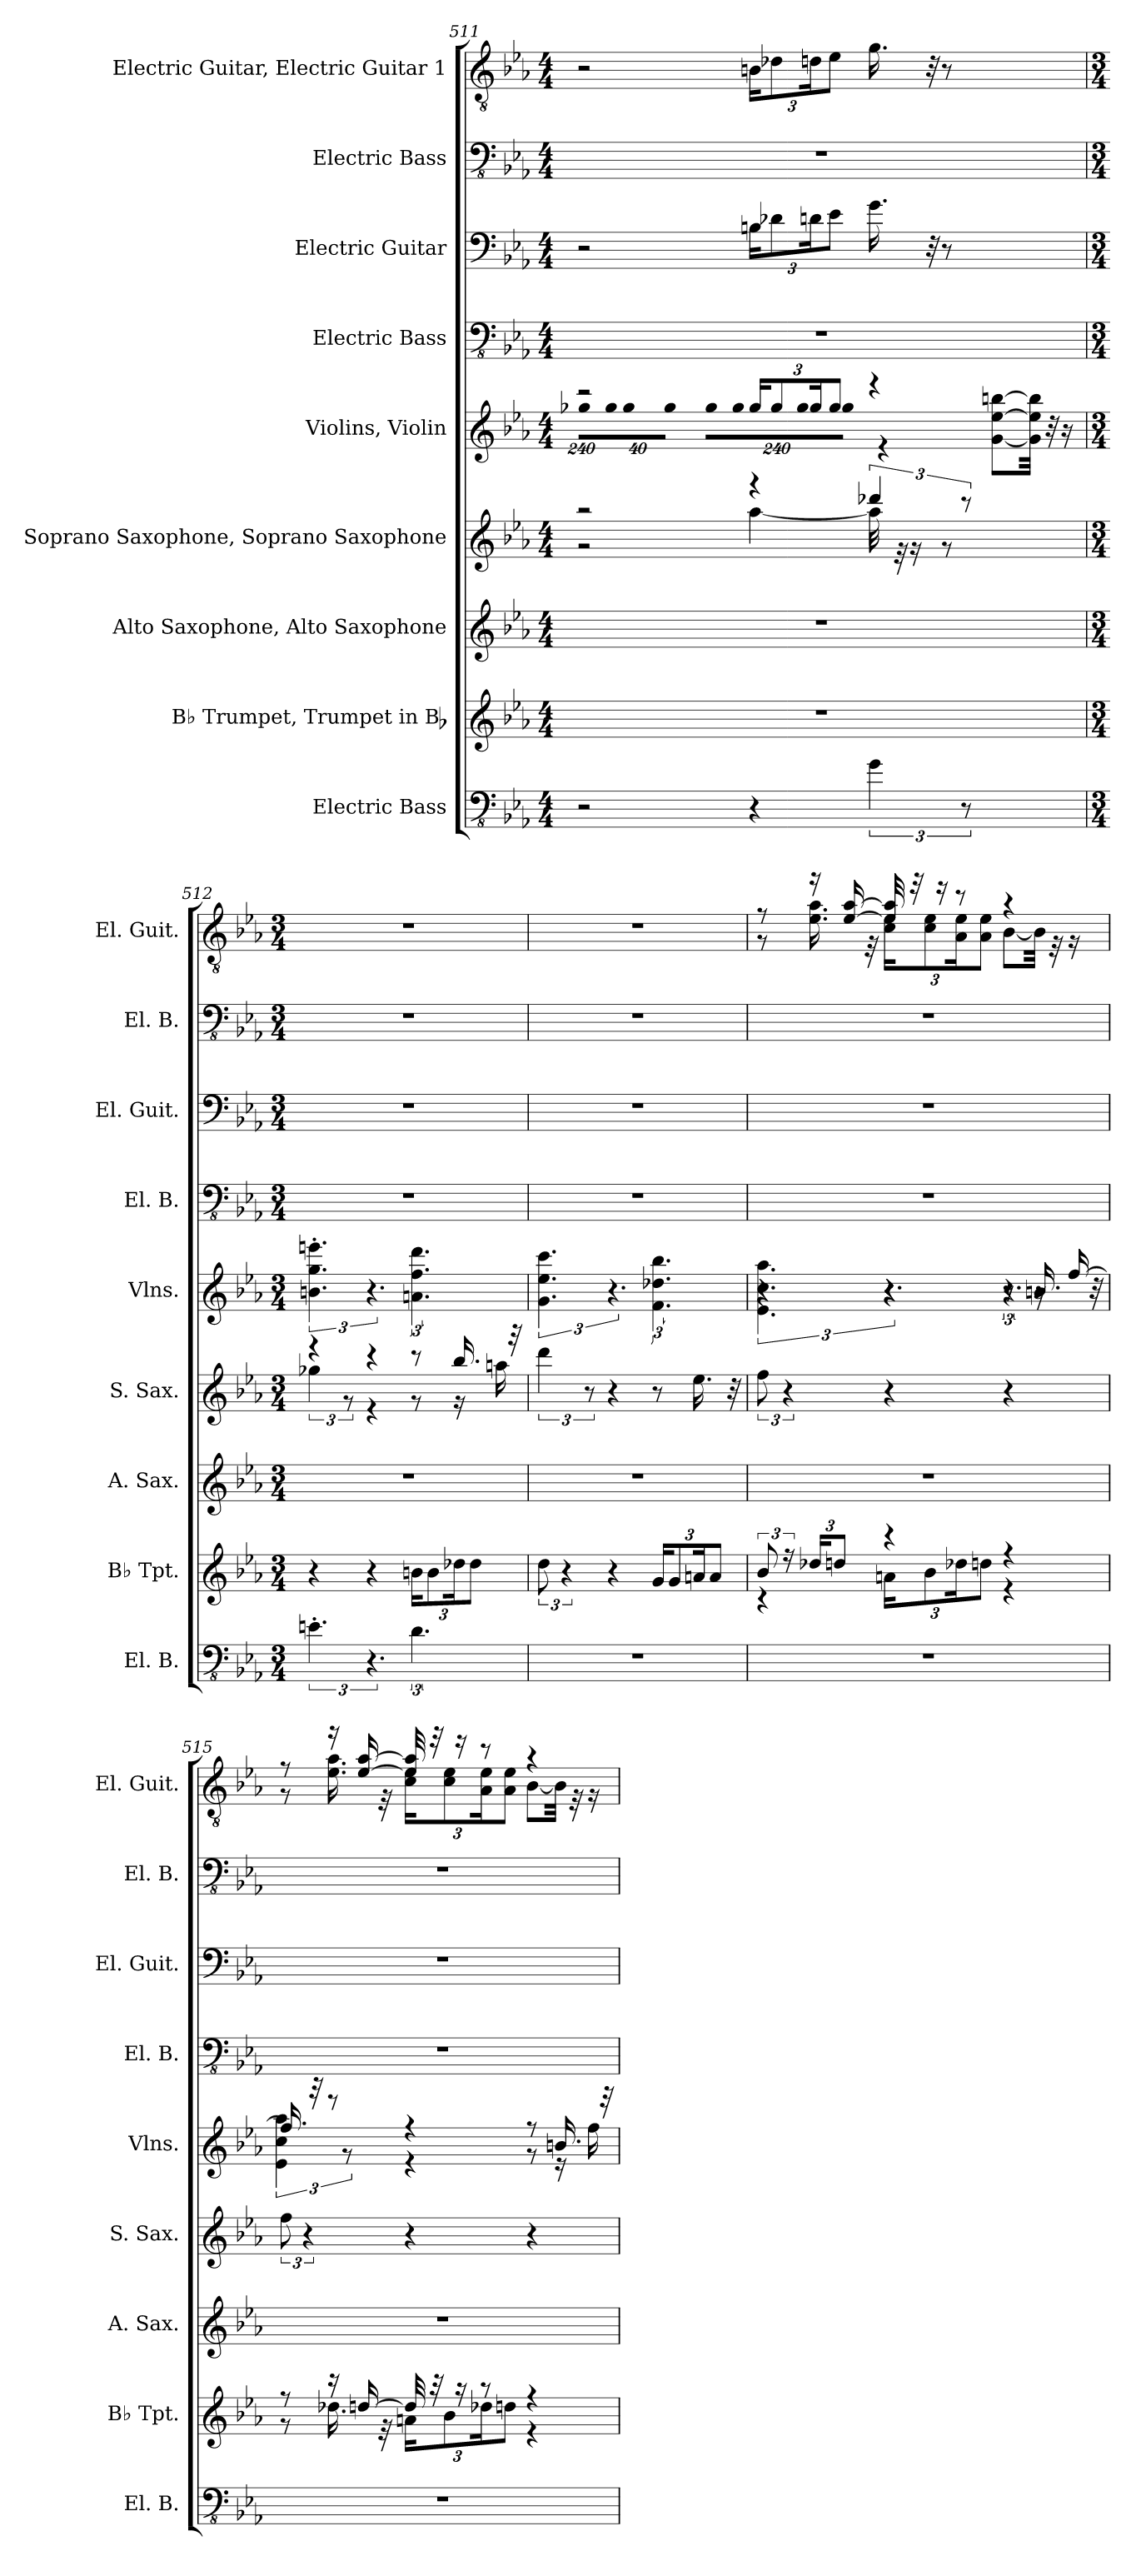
**kern	**kern	**kern	**kern	**kern	**kern	**kern	**kern	**kern
*part9	*part8	*part7	*part6	*part5	*part4	*part3	*part2	*part1
*staff9	*staff8	*staff7	*staff6	*staff5	*staff4	*staff3	*staff2	*staff1
*I"Electric Bass	*I"B♭ Trumpet, Trumpet in Bb	*I"Alto Saxophone, Alto Saxophone	*I"Soprano Saxophone, Soprano Saxophone	*I"Violins, Violin	*I"Electric Bass	*I"Electric Guitar	*I"Electric Bass	*I"Electric Guitar, Electric Guitar 1
*I'El. B.	*I'B♭ Tpt.	*I'A. Sax.	*I'S. Sax.	*I'Vlns.	*I'El. B.	*I'El. Guit.	*I'El. B.	*I'El. Guit.
!!LO:PB:g=z
*clefFv4	*clefG2	*clefG2	*clefG2	*clefG2	*clefFv4	*clefF4	*clefFv4	*clefGv2
*	*ITrd1c2	*ITrd5c9	*ITrd1c2	*	*	*	*	*
*k[b-e-a-]	*k[b-e-a-d-g-]	*k[b-e-a-d-g-c-]	*k[b-e-a-d-g-]	*k[b-e-a-]	*k[b-e-a-]	*k[b-e-a-]	*k[b-e-a-]	*k[b-e-a-]
*M4/4	*M4/4	*M4/4	*M4/4	*M4/4	*M4/4	*M4/4	*M4/4	*M4/4
=511	=511	=511	=511	=511	=511	=511	=511	=511
*	*	*	*^	*^	*	*	*	*
*	*	*	*	*	*	*Xbrackettup	*	*	*	*
!	!	!	!	!	!	!LO:N:vis=16	!	!	!	!
2r	1r	1r	2r	2r	2r	1920%137gg-X\LL	1r	2r	1r	2r
!	!	!	!	!	!	!LO:N:vis=32	!	!	!	!
.	.	.	.	.	.	640%23gg-\K	.	.	.	.
!	!	!	!	!	!	!LO:N:vis=16	!	!	!	!
.	.	.	.	.	.	1920%137gg-\	.	.	.	.
!	!	!	!	!	!	!LO:N:vis=16	!	!	!	!
.	.	.	.	.	.	1920%137gg-\JJ	.	.	.	.
!	!	!	!	!	!	!LO:N:vis=16	!	!	!	!
.	.	.	.	.	.	1920%137gg-\LL	.	.	.	.
!	!	!	!	!	!	!LO:N:vis=32	!	!	!	!
.	.	.	.	.	.	640%23gg-\K	.	.	.	.
!	!	!	!	!	!	!LO:N:vis=16	!	!	!	!
.	.	.	.	.	.	1920%137gg-\	.	.	.	.
!	!	!	!	!	!	!LO:N:vis=16	!	!	!	!
.	.	.	.	.	.	1920%137gg-\JJ	.	.	.	.
*	*	*	*	*	*	*	*	*Xbrackettup	*	*Xbrackettup
4r	.	.	4r	[4gg-\	24gg-/KL	4r	.	24Bn\KL	.	24Bn\KL
.	.	.	.	.	12gg-/	.	.	12d-X\	.	12d-X\
.	.	.	.	.	24gg-/K	.	.	24dn\K	.	24dn\K
.	.	.	.	.	12gg-/J	.	.	12e-\J	.	12e-\J
6G\	.	.	6ccc-X/	32gg-\]	4r	[8g\ [8ee-\ [8bbn\L	.	16.g\	.	16.g\
.	.	.	.	32r	.	.	.	.	.	.
.	.	.	.	16r	.	.	.	.	.	.
.	.	.	.	.	.	.	.	32r	.	32r
.	.	.	.	8r	.	32g\] 32ee-\] 32bb\]Jkk	.	8r	.	8r
.	.	.	.	.	.	32r	.	.	.	.
12r	.	.	12r	.	.	.	.	.	.	.
.	.	.	.	.	.	16r	.	.	.	.
*	*	*	*	*	*v	*v	*	*	*	*
=512	=512	=512	=512	=512	=512	=512	=512	=512	=512
*M3/4	*M3/4	*M3/4	*M3/4	*	*M3/4	*M3/4	*M3/4	*M3/4	*M3/4
*	*	*	*	*	*brackettup	*	*	*	*
6.En'\	4r	2.r	4r	6ff-X\	6.bn\' 6.gg\' 6.eeen\'	2.r	2.r	2.r	2.r
.	.	.	.	12r	.	.	.	.	.
6.r	4r	.	4r	4r	6.r	.	.	.	.
*	*Xbrackettup	*	*	*	*	*	*	*	*
6.D\	24an\KL	.	8r	8r	6.an\ 6.ff\ 6.ddd\	.	.	.	.
.	12a\	.	.	.	.	.	.	.	.
.	24cc-X\K	.	16.aa-/	16r	.	.	.	.	.
.	12cc-\J	.	.	.	.	.	.	.	.
.	.	.	.	16ggn\	.	.	.	.	.
.	.	.	32r	.	.	.	.	.	.
*	*	*	*v	*v	*	*	*	*	*
!!LO:PB:g=z
=513	=513	=513	=513	=513	=513	=513	=513	=513
*	*brackettup	*	*	*	*	*	*	*
2.r	12cc\	2.r	6ccc\	6.g\ 6.ee-\ 6.ccc\	2.r	2.r	2.r	2.r
.	6r	.	.	.	.	.	.	.
.	.	.	12r	.	.	.	.	.
.	4r	.	4r	6.r	.	.	.	.
*	*Xbrackettup	*	*	*	*	*	*	*
.	24f/KL	.	8r	6.f\ 6.dd-X\ 6.bb-\	.	.	.	.
.	12f/	.	.	.	.	.	.	.
.	24gn/K	.	16.dd-\	.	.	.	.	.
.	12g/J	.	.	.	.	.	.	.
.	.	.	32r	.	.	.	.	.
=514	=514	=514	=514	=514	=514	=514	=514	=514
*	*brackettup	*	*	*	*	*	*	*
*	*^	*	*	*^	*	*	*	*^
*	*	*	*	*	*	*^	*	*	*	*	*
2.r	12a-/	4r	2.r	12ee-\	4r	6.e-\ 6.cc\ 6.aa-\	4r	2.r	2.r	2.r	8r	8r
.	24r	.	.	6r	.	.	.	.	.	.	.	.
.	24cc-X/KL	.	.	.	.	.	.	.	.	.	16r	16.e-\ 16.a-\
.	12ccn/J	.	.	.	.	.	.	.	.	.	.	.
.	.	.	.	.	.	.	.	.	.	.	[16e-/ [16a-/	.
.	.	.	.	.	.	.	.	.	.	.	.	32r
*	*	*Xbrackettup	*	*	*	*	*	*	*	*	*	*
.	4r	24gn\KL	.	4r	4r	6.r	4r	.	.	.	32e-/] 32a-/]	24c\ 24e-\KL
.	.	.	.	.	.	.	.	.	.	.	32r	.
.	.	12a-\	.	.	.	.	.	.	.	.	.	12c\ 12e-\
.	.	.	.	.	.	.	.	.	.	.	16r	.
.	.	24cc-X\K	.	.	.	.	.	.	.	.	8r	24A-\ 24e-\K
.	.	12ccn\J	.	.	.	.	.	.	.	.	.	12A-\ 12e-\J
.	4r	4r	.	4r	8r	6.r	8r	.	.	.	4r	[8B-\L
.	.	.	.	.	16r	.	16.bn/	.	.	.	.	32B-\Jkk]
.	.	.	.	.	.	.	.	.	.	.	.	32r
.	.	.	.	.	[16ff/	.	.	.	.	.	.	16r
.	.	.	.	.	.	.	32r	.	.	.	.	.
*	*	*	*	*	*	*v	*v	*	*	*	*	*
!!LO:PB:g=z	!!
=515	=515	=515	=515	=515	=515	=515	=515	=515	=515	=515	=515
2.r	8r	8r	2.r	12ee-\	16.ff/]	6e-\ 6cc\ 6aa-\	2.r	2.r	2.r	8r	8r
.	.	.	.	6r	.	.	.	.	.	.	.
.	.	.	.	.	32r	.	.	.	.	.	.
.	16r	16.cc-X\	.	.	8r	.	.	.	.	16r	16.e-\ 16.a-\
.	.	.	.	.	.	12r	.	.	.	.	.
.	[16ccn/	.	.	.	.	.	.	.	.	[16e-/ [16a-/	.
.	.	32r	.	.	.	.	.	.	.	.	32r
.	32cc/]	24gn\KL	.	4r	4r	4r	.	.	.	32e-/] 32a-/]	24c\ 24e-\KL
.	32r	.	.	.	.	.	.	.	.	32r	.
.	.	12a-\	.	.	.	.	.	.	.	.	12c\ 12e-\
.	16r	.	.	.	.	.	.	.	.	16r	.
.	8r	24cc-X\K	.	.	.	.	.	.	.	8r	24A-\ 24e-\K
.	.	12ccn\J	.	.	.	.	.	.	.	.	12A-\ 12e-\J
.	4r	4r	.	4r	8r	8r	.	.	.	4r	[8B-\L
.	.	.	.	.	16.bn/	16r	.	.	.	.	32B-\Jkk]
.	.	.	.	.	.	.	.	.	.	.	32r
.	.	.	.	.	.	16ff\	.	.	.	.	16r
.	.	.	.	.	32r	.	.	.	.	.	.
*	*v	*v	*	*	*v	*v	*	*	*	*v	*v
=	=	=	=	=	=	=	=	=
*-	*-	*-	*-	*-	*-	*-	*-	*-
